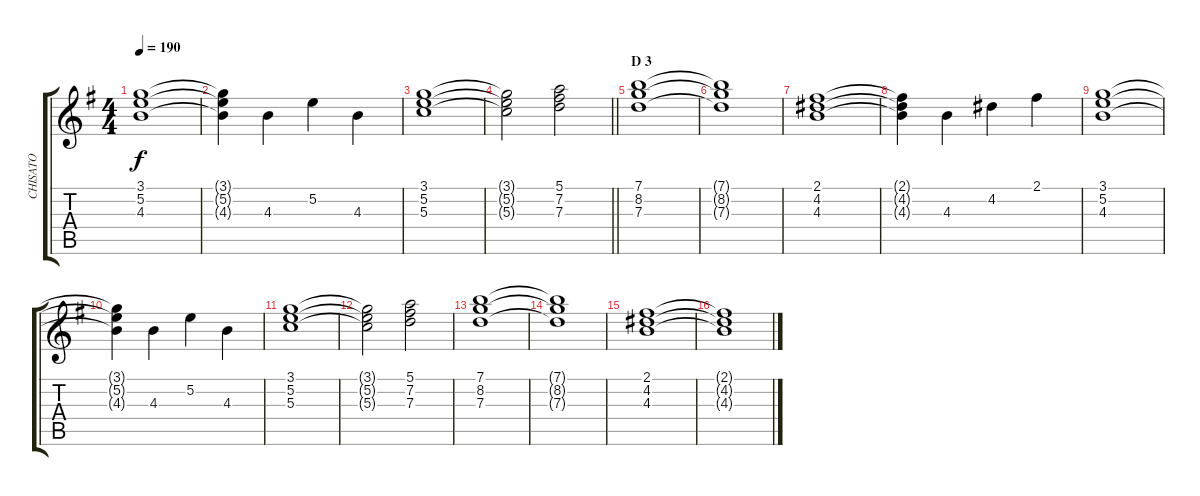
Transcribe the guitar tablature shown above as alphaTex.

\track ("CHISATO" "CHISATO") {instrument distortionguitar}
\staff {score tabs}
\tuning (E4 B3 G3 D3 A2 E2) {hide}
\ts (4 4)
\tempo 190
\clef g2
\ks g
(3.1 5.2 4.3).1{dy f} |
(3.1{t} 5.2{t} 4.3{t}).4 4.3.4 5.2.4 4.3.4 |
(3.1 5.2 5.3).1 |
\barLineRight lightlight
(3.1{t} 5.2{t} 5.3{t}).2 (5.1 7.2 7.3).2 |
\section ("" "D 3")
(7.1 8.2 7.3).1 |
(7.1{t} 8.2{t} 7.3{t}).1 |
(2.1 4.2 4.3).1 |
(2.1{t} 4.2{t} 4.3{t}).4 4.3.4 4.2.4 2.1.4 |
(3.1 5.2 4.3).1 |
(3.1{t} 5.2{t} 4.3{t}).4 4.3.4 5.2.4 4.3.4 |
(3.1 5.2 5.3).1 |
(3.1{t} 5.2{t} 5.3{t}).2 (5.1 7.2 7.3).2 |
(7.1 8.2 7.3).1 |
(7.1{t} 8.2{t} 7.3{t}).1 |
(2.1 4.2 4.3).1 |
(2.1{t} 4.2{t} 4.3{t}).1
